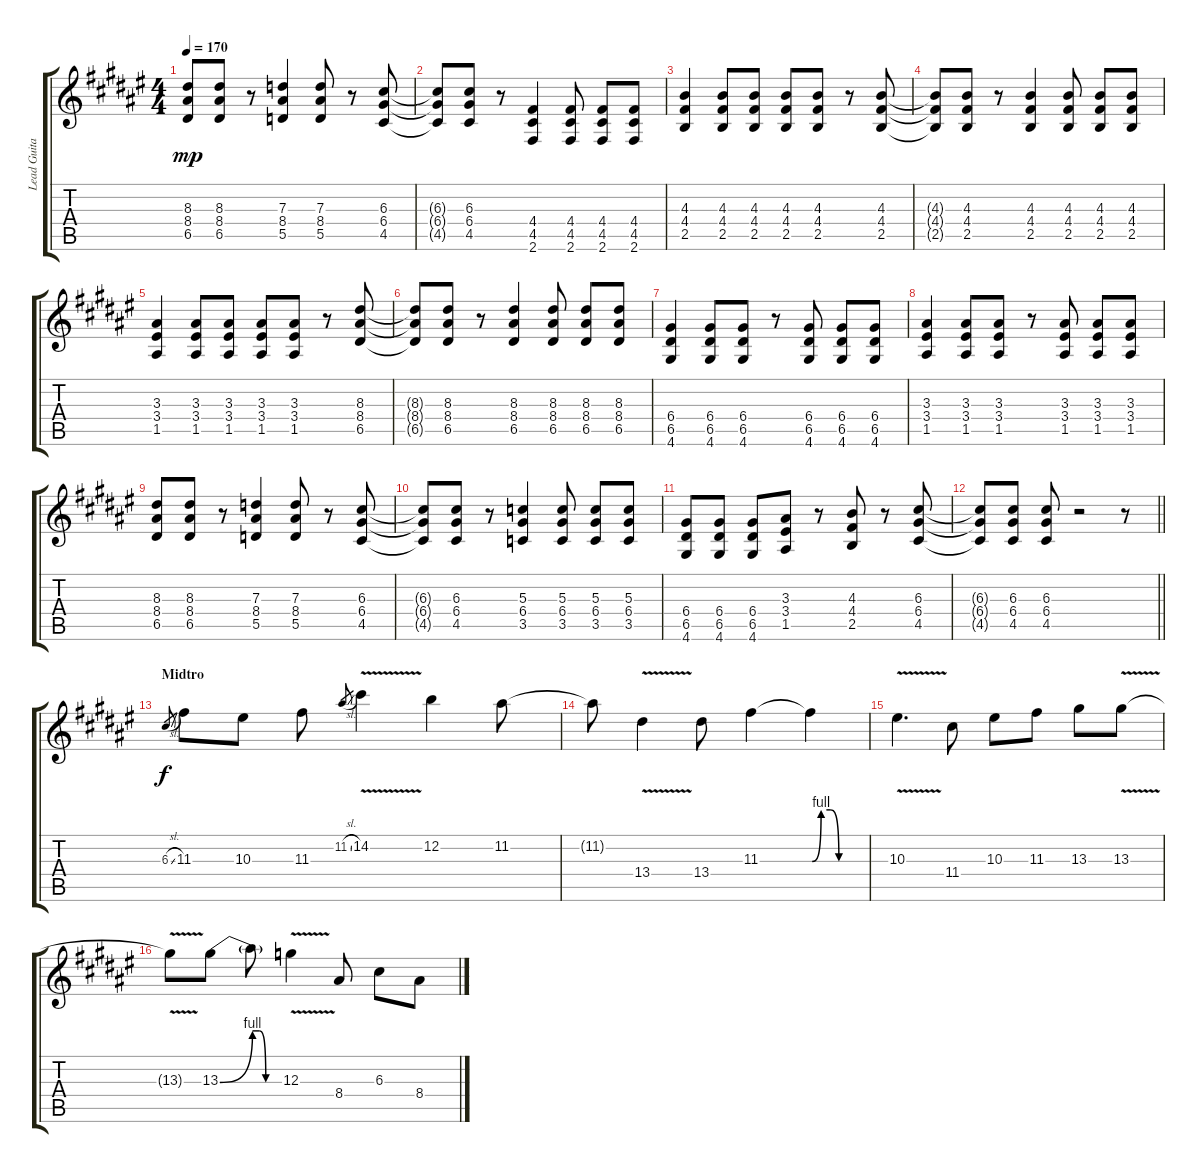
\track ("Lead Guitar" "Lead Guita") {instrument overdrivenguitar}
\staff {score tabs}
\tuning (E4 B3 G3 D3 A2 E2) {hide}
\ts (4 4)
\tempo 170
\clef g2
\ks f#
(8.3 8.4 6.5).8{dy mp} (8.3 8.4 6.5).8 r.8 (7.3 8.4 5.5).4 (7.3 8.4 5.5).8 r.8 (6.3 6.4 4.5).8 |
(6.3{t} 6.4{t} 4.5{t}).8 (6.3 6.4 4.5).8 r.8 (4.4 4.5 2.6).4 (4.4 4.5 2.6).8 (4.4 4.5 2.6).8 (4.4 4.5 2.6).8 |
(4.3 4.4 2.5).4 (4.3 4.4 2.5).8 (4.3 4.4 2.5).8 (4.3 4.4 2.5).8 (4.3 4.4 2.5).8 r.8 (4.3 4.4 2.5).8 |
(4.3{t} 4.4{t} 2.5{t}).8 (4.3 4.4 2.5).8 r.8 (4.3 4.4 2.5).4 (4.3 4.4 2.5).8 (4.3 4.4 2.5).8 (4.3 4.4 2.5).8 |
(3.3 3.4 1.5).4 (3.3 3.4 1.5).8 (3.3 3.4 1.5).8 (3.3 3.4 1.5).8 (3.3 3.4 1.5).8 r.8 (8.3 8.4 6.5).8 |
(8.3{t} 8.4{t} 6.5{t}).8 (8.3 8.4 6.5).8 r.8 (8.3 8.4 6.5).4 (8.3 8.4 6.5).8 (8.3 8.4 6.5).8 (8.3 8.4 6.5).8 |
(6.4 6.5 4.6).4 (6.4 6.5 4.6).8 (6.4 6.5 4.6).8 r.8 (6.4 6.5 4.6).8 (6.4 6.5 4.6).8 (6.4 6.5 4.6).8 |
(3.3 3.4 1.5).4 (3.3 3.4 1.5).8 (3.3 3.4 1.5).8 r.8 (3.3 3.4 1.5).8 (3.3 3.4 1.5).8 (3.3 3.4 1.5).8 |
(8.3 8.4 6.5).8 (8.3 8.4 6.5).8 r.8 (7.3 8.4 5.5).4 (7.3 8.4 5.5).8 r.8 (6.3 6.4 4.5).8 |
(6.3{t} 6.4{t} 4.5{t}).8 (6.3 6.4 4.5).8 r.8 (5.3 6.4 3.5).4 (5.3 6.4 3.5).8 (5.3 6.4 3.5).8 (5.3 6.4 3.5).8 |
(6.4 6.5 4.6).8 (6.4 6.5 4.6).8 (6.4 6.5 4.6).8 (3.3 3.4 1.5).8 r.8 (4.3 4.4 2.5).8 r.8 (6.3 6.4 4.5).8 |
\barLineRight lightlight
(6.3{t} 6.4{t} 4.5{t}).8 (6.3 6.4 4.5).8 (6.3 6.4 4.5).8 r.2 r.8 |
\section ("" "Midtro")
6.3{sl}.8{gr dy f} 11.3.8 10.3.8 11.3.8 11.2{sl}.8{gr} 14.2{v}.4 12.2.4 11.2.8 |
11.2{t}.8 13.4{v}.4 13.4.8 11.3.4 11.3{be (custom 0 0 10 4 20 4 30 0 60 0) t}.4 |
10.3{v}.4{d} 11.4.8 10.3.8 11.3.8 13.3.8 13.3{v}.8 |
13.3{t}.8 13.3{be (bend 0 0 60 4)}.8 13.3{be (custom 0 4 15 4 30 0 60 0) t}.8 12.3{v}.4 8.4.8 6.3.8 8.4.8
